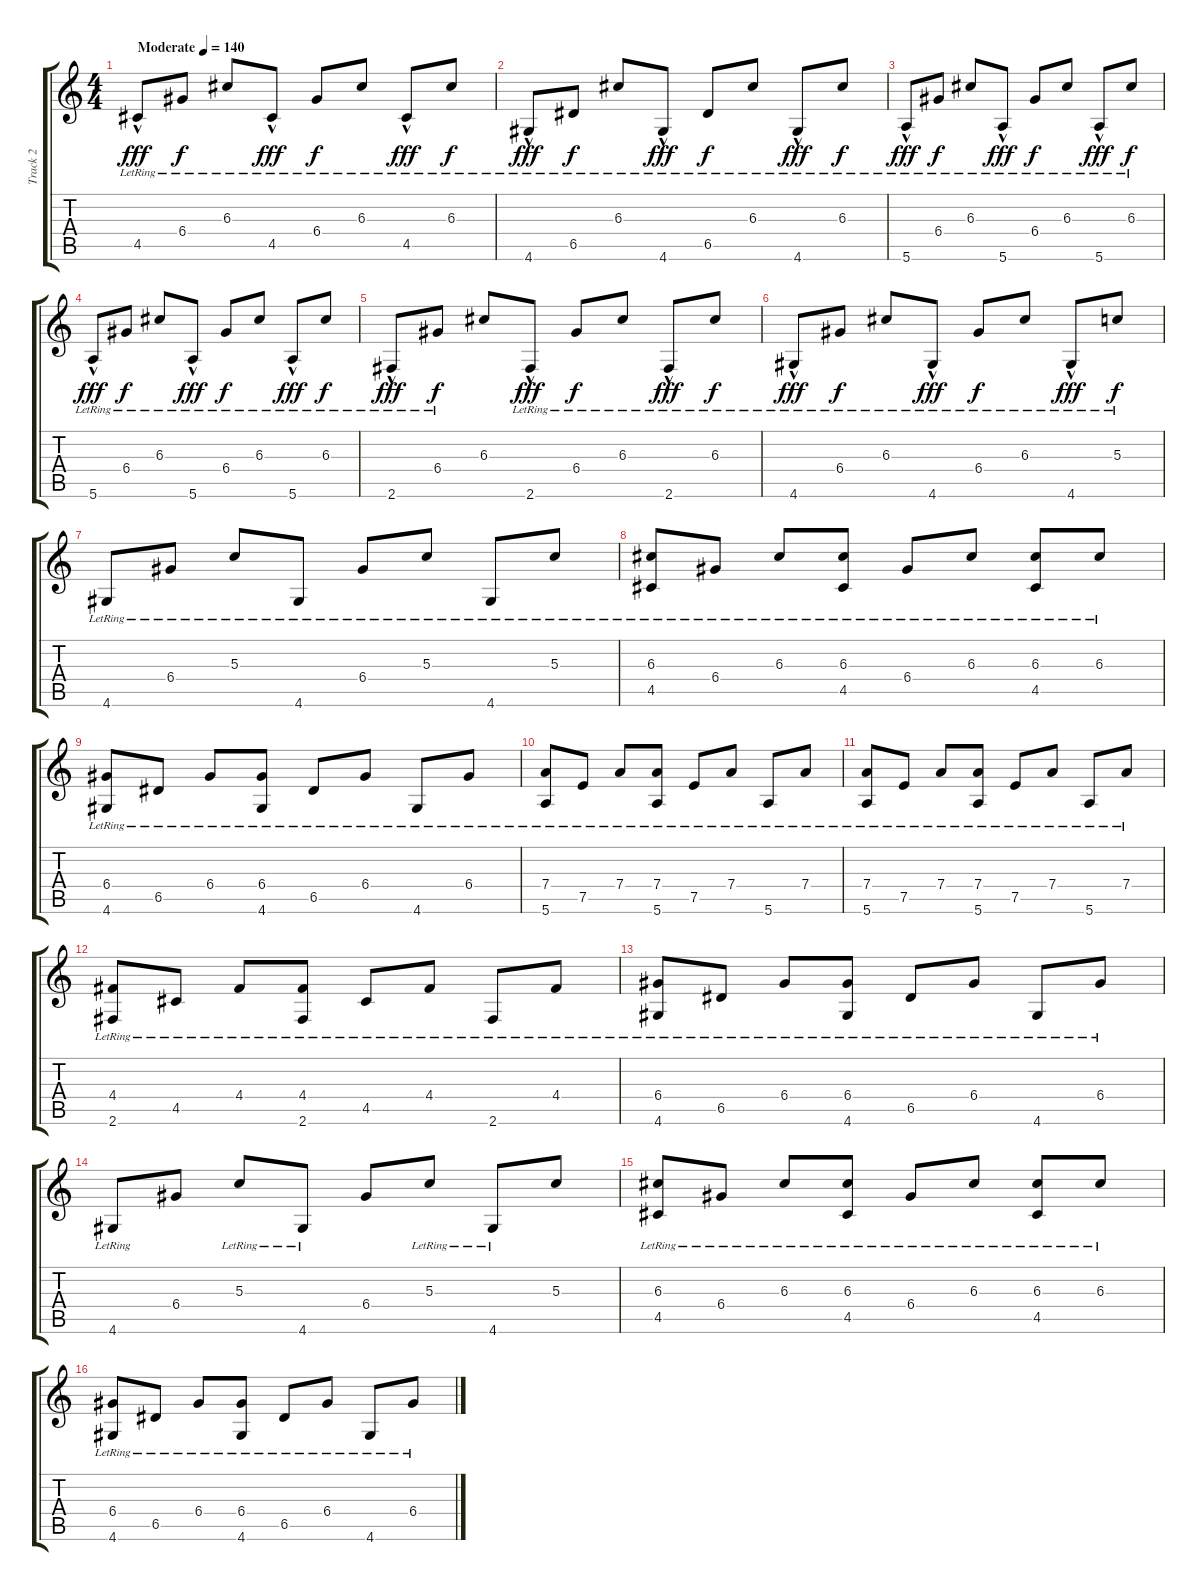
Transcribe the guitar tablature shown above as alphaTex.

\track ("Track 2" "Track 2") {instrument acousticguitarsteel}
\staff {score tabs}
\tuning (E4 B3 G3 D3 A2 E2) {hide}
\ts (4 4)
\tempo (140 "Moderate")
\clef g2
\ks c
4.5{hac lr}.8{dy fff instrument acousticguitarsteel} 6.4{lr}.8{dy f} 6.3{lr}.8 4.5{hac lr}.8{dy fff} 6.4{lr}.8{dy f} 6.3{lr}.8 4.5{hac lr}.8{dy fff} 6.3{lr}.8{dy f} |
4.6{hac lr}.8{dy fff} 6.5{lr}.8{dy f} 6.3{lr}.8 4.6{hac lr}.8{dy fff} 6.5{lr}.8{dy f} 6.3{lr}.8 4.6{hac lr}.8{dy fff} 6.3{lr}.8{dy f} |
5.6{hac lr}.8{dy fff} 6.4{lr}.8{dy f} 6.3{lr}.8 5.6{hac lr}.8{dy fff} 6.4{lr}.8{dy f} 6.3{lr}.8 5.6{hac lr}.8{dy fff} 6.3{lr}.8{dy f} |
5.6{hac lr}.8{dy fff} 6.4{lr}.8{dy f} 6.3{lr}.8 5.6{hac lr}.8{dy fff} 6.4{lr}.8{dy f} 6.3{lr}.8 5.6{hac lr}.8{dy fff} 6.3{lr}.8{dy f} |
2.6{hac lr}.8{dy fff} 6.4{lr}.8{dy f} 6.3.8 2.6{hac lr}.8{dy fff} 6.4{lr}.8{dy f} 6.3{lr}.8 2.6{hac lr}.8{dy fff} 6.3{lr}.8{dy f} |
4.6{hac lr}.8{dy fff} 6.4{lr}.8{dy f} 6.3{lr}.8 4.6{hac lr}.8{dy fff} 6.4{lr}.8{dy f} 6.3{lr}.8 4.6{hac lr}.8{dy fff} 5.3{lr}.8{dy f} |
4.6{lr}.8 6.4{lr}.8 5.3{lr}.8 4.6{lr}.8 6.4{lr}.8 5.3{lr}.8 4.6{lr}.8 5.3{lr}.8 |
(6.3 4.5{lr}).8 6.4{lr}.8 6.3{lr}.8 (6.3 4.5{lr}).8 6.4{lr}.8 6.3{lr}.8 (6.3 4.5{lr}).8 6.3{lr}.8 |
(6.4 4.6{lr}).8 6.5{lr}.8 6.4{lr}.8 (6.4 4.6{lr}).8 6.5{lr}.8 6.4{lr}.8 4.6{lr}.8 6.4{lr}.8 |
(7.4 5.6{lr}).8 7.5{lr}.8 7.4{lr}.8 (7.4 5.6{lr}).8 7.5{lr}.8 7.4{lr}.8 5.6{lr}.8 7.4{lr}.8 |
(7.4 5.6{lr}).8 7.5{lr}.8 7.4{lr}.8 (7.4 5.6{lr}).8 7.5{lr}.8 7.4{lr}.8 5.6{lr}.8 7.4{lr}.8 |
(4.4 2.6{lr}).8 4.5{lr}.8 4.4{lr}.8 (4.4 2.6{lr}).8 4.5{lr}.8 4.4{lr}.8 2.6{lr}.8 4.4{lr}.8 |
(6.4 4.6{lr}).8 6.5{lr}.8 6.4{lr}.8 (6.4 4.6{lr}).8 6.5{lr}.8 6.4{lr}.8 4.6{lr}.8 6.4{lr}.8 |
4.6{lr}.8 6.4.8 5.3{lr}.8 4.6{lr}.8 6.4.8 5.3{lr}.8 4.6{lr}.8 5.3.8 |
(6.3 4.5{lr}).8 6.4{lr}.8 6.3{lr}.8 (6.3 4.5{lr}).8 6.4{lr}.8 6.3{lr}.8 (6.3 4.5{lr}).8 6.3{lr}.8 |
(6.4 4.6{lr}).8 6.5{lr}.8 6.4{lr}.8 (6.4 4.6{lr}).8 6.5{lr}.8 6.4{lr}.8 4.6{lr}.8 6.4{lr}.8
